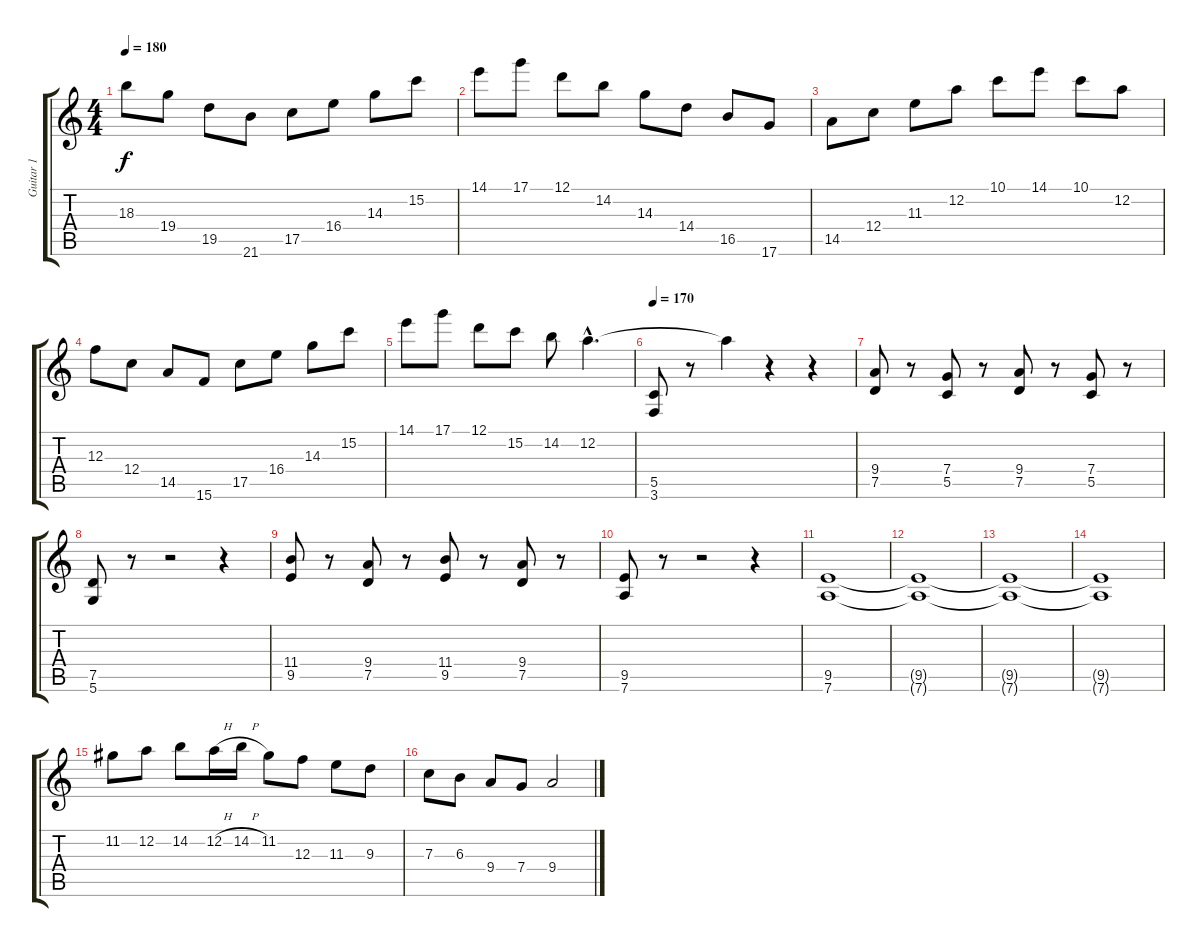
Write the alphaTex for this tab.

\track ("Guitar 1" "Guitar 1") {instrument distortionguitar}
\staff {score tabs}
\tuning (D4 A3 F3 C3 G2 D2) {hide}
\ts (4 4)
\tempo 180
\clef g2
\ks c
18.3.8{dy f} 19.4.8 19.5.8 21.6.8 17.5.8 16.4.8 14.3.8 15.2.8 |
14.1.8 17.1.8 12.1.8 14.2.8 14.3.8 14.4.8 16.5.8 17.6.8 |
14.5.8 12.4.8 11.3.8 12.2.8 10.1.8 14.1.8 10.1.8 12.2.8 |
12.3.8 12.4.8 14.5.8 15.6.8 17.5.8 16.4.8 14.3.8 15.2.8 |
14.1.8 17.1.8 12.1.8 15.2.8 14.2.8 12.2{hac}.4{d} |
\tempo 170
(5.5 3.6).8 r.8 12.2{t}.4 r.4 r.4 |
(9.4 7.5).8 r.8 (7.4 5.5).8 r.8 (9.4 7.5).8 r.8 (7.4 5.5).8 r.8 |
(7.5 5.6).8 r.8 r.2 r.4 |
(11.4 9.5).8 r.8 (9.4 7.5).8 r.8 (11.4 9.5).8 r.8 (9.4 7.5).8 r.8 |
(9.5 7.6).8 r.8 r.2 r.4 |
(9.5 7.6).1 |
(9.5{t} 7.6{t}).1 |
(9.5{t} 7.6{t}).1 |
(9.5{t} 7.6{t}).1 |
11.2.8 12.2.8 14.2.8 12.2{h}.16 14.2{h}.16 11.2.8 12.3.8 11.3.8 9.3.8 |
7.3.8 6.3.8 9.4.8 7.4.8 9.4.2
